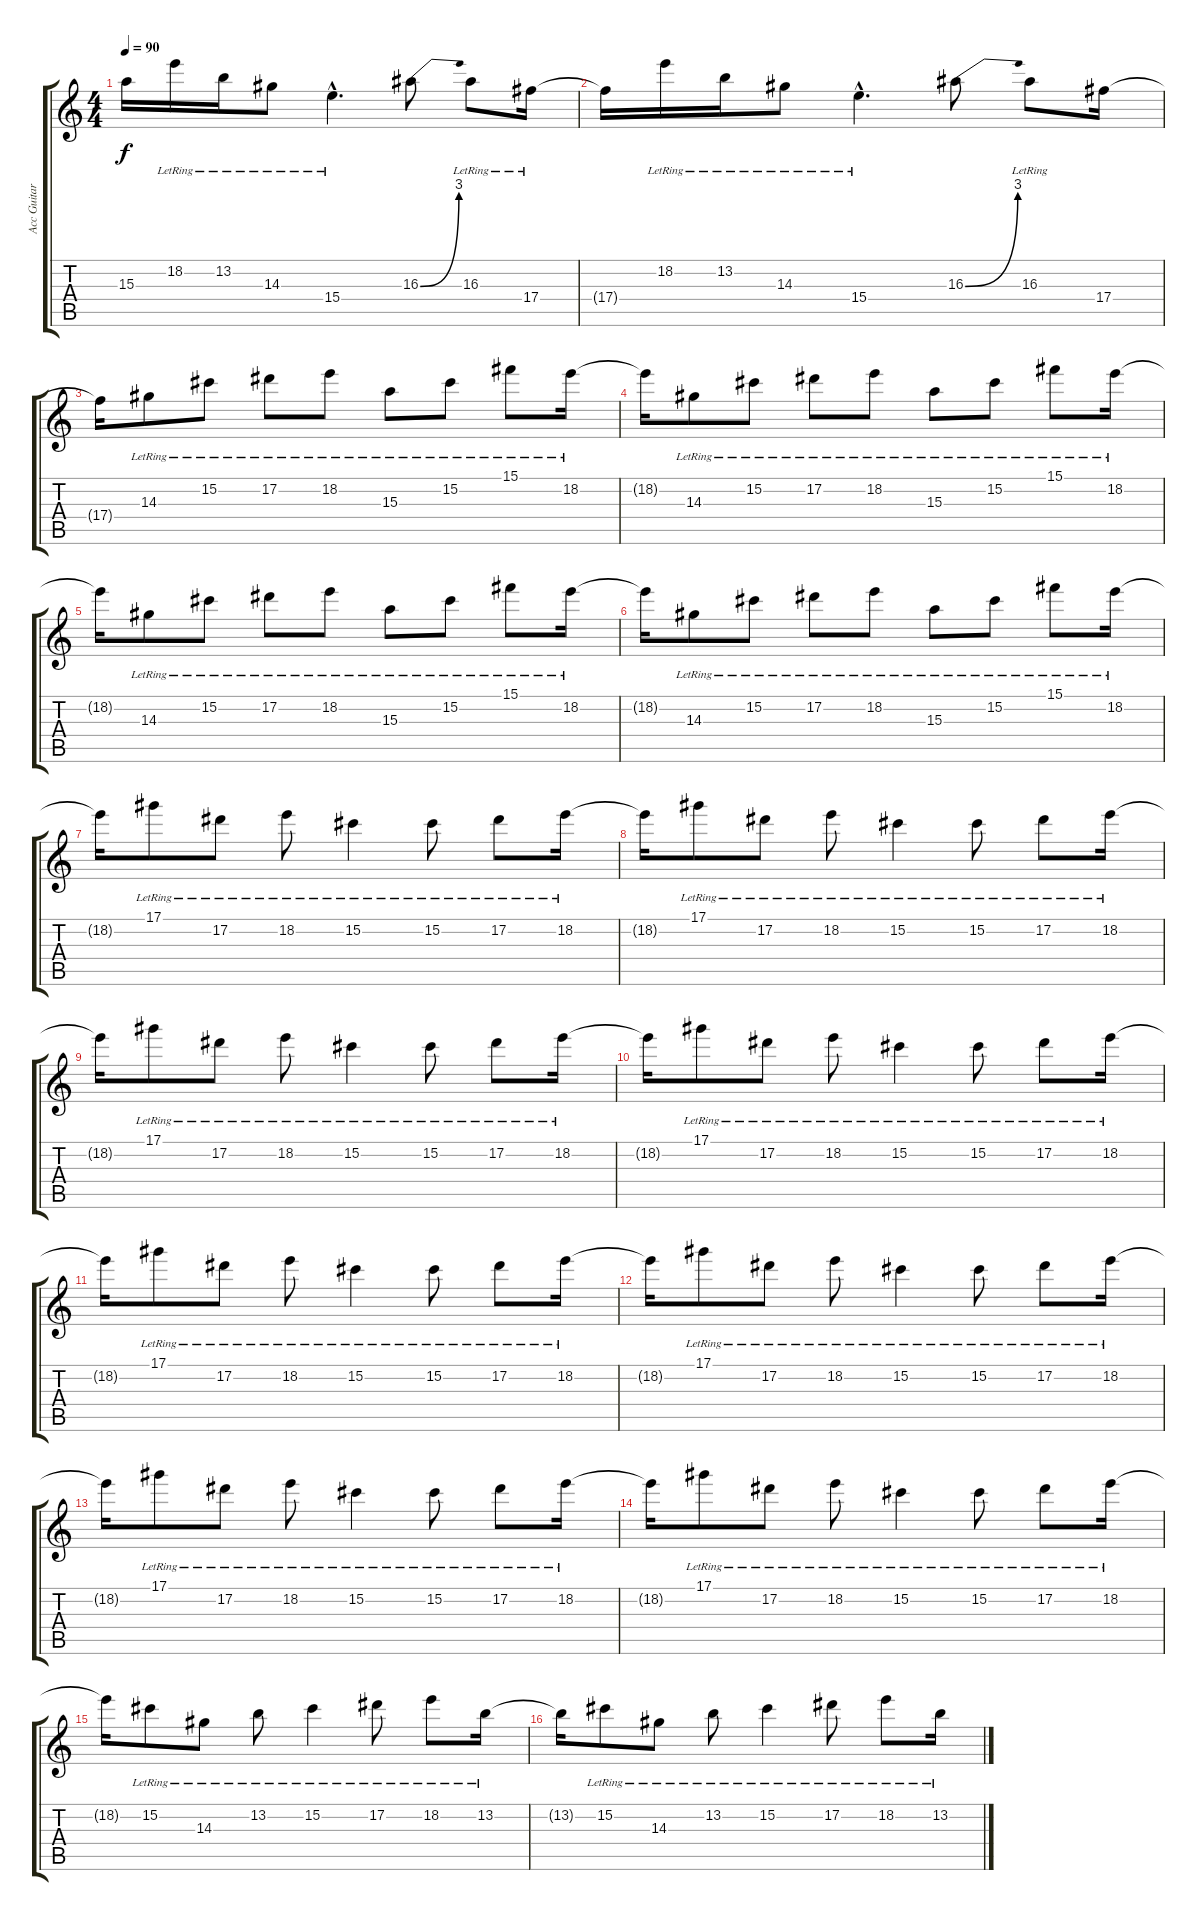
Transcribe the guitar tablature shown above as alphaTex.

\track ("Acc Guitar Delay 2" "Acc Guitar") {instrument acousticguitarsteel}
\staff {score tabs}
\tuning (Eb4 Bb3 Gb3 Db3 Ab2 Eb2) {hide}
\ts (4 4)
\tempo 90
\clef g2
\ks c
15.3{t}.16{dy f} 18.2{lr}.16 13.2{lr}.16 14.3{lr}.8 15.4{hac lr}.4{d} 16.3{be (bend 0 0 60 12)}.8 16.3{lr}.8 17.4{lr}.16 |
17.4{t}.16 18.2{lr}.16 13.2{lr}.16 14.3{lr}.8 15.4{hac lr}.4{d} 16.3{be (bend 0 0 60 12)}.8 16.3{lr}.8 17.4.16 |
17.4{t}.16 14.3{lr}.8 15.2{lr}.8 17.2{lr}.8 18.2{lr}.8 15.3{lr}.8 15.2{lr}.8 15.1{lr}.8 18.2{lr}.16 |
18.2{t}.16 14.3{lr}.8 15.2{lr}.8 17.2{lr}.8 18.2{lr}.8 15.3{lr}.8 15.2{lr}.8 15.1{lr}.8 18.2{lr}.16 |
18.2{t}.16 14.3{lr}.8 15.2{lr}.8 17.2{lr}.8 18.2{lr}.8 15.3{lr}.8 15.2{lr}.8 15.1{lr}.8 18.2{lr}.16 |
18.2{t}.16 14.3{lr}.8 15.2{lr}.8 17.2{lr}.8 18.2{lr}.8 15.3{lr}.8 15.2{lr}.8 15.1{lr}.8 18.2{lr}.16 |
18.2{t}.16 17.1{lr}.8 17.2{lr}.8 18.2{lr}.8 15.2{lr}.4 15.2{lr}.8 17.2{lr}.8 18.2{lr}.16 |
18.2{t}.16 17.1{lr}.8 17.2{lr}.8 18.2{lr}.8 15.2{lr}.4 15.2{lr}.8 17.2{lr}.8 18.2{lr}.16 |
18.2{t}.16 17.1{lr}.8 17.2{lr}.8 18.2{lr}.8 15.2{lr}.4 15.2{lr}.8 17.2{lr}.8 18.2{lr}.16 |
18.2{t}.16 17.1{lr}.8 17.2{lr}.8 18.2{lr}.8 15.2{lr}.4 15.2{lr}.8 17.2{lr}.8 18.2{lr}.16 |
18.2{t}.16 17.1{lr}.8 17.2{lr}.8 18.2{lr}.8 15.2{lr}.4 15.2{lr}.8 17.2{lr}.8 18.2{lr}.16 |
18.2{t}.16 17.1{lr}.8 17.2{lr}.8 18.2{lr}.8 15.2{lr}.4 15.2{lr}.8 17.2{lr}.8 18.2{lr}.16 |
18.2{t}.16 17.1{lr}.8 17.2{lr}.8 18.2{lr}.8 15.2{lr}.4 15.2{lr}.8 17.2{lr}.8 18.2{lr}.16 |
18.2{t}.16 17.1{lr}.8 17.2{lr}.8 18.2{lr}.8 15.2{lr}.4 15.2{lr}.8 17.2{lr}.8 18.2{lr}.16 |
18.2{t}.16 15.2{lr}.8 14.3{lr}.8 13.2{lr}.8 15.2{lr}.4 17.2{lr}.8 18.2{lr}.8 13.2{lr}.16 |
13.2{t}.16 15.2{lr}.8 14.3{lr}.8 13.2{lr}.8 15.2{lr}.4 17.2{lr}.8 18.2{lr}.8 13.2{lr}.16
